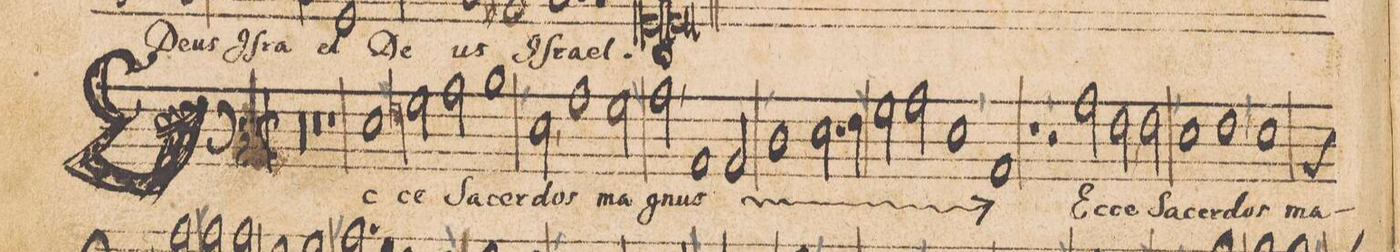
**kern	**text
*I"BASSVS.	*
*clefF3	*
*k[]	*
*met(C|)	*
*M2/1	*
00r	.
=2-	=2-
=3-	=3-
0r	.
=4-	=4-
1r	.
1G,<	Ec-
=5-	=5-
*2\right	*
2Bn\	-ce
2c\	Sa-
1d,<	-cer-
=6-	=6-
2G,<\	-dos
1c	ma-
2B,<\	.
=7-	=7-
2c,<\	-gnus
*	*ij
1C	Ec-
2C,</	-ce
=8-	=8-
1F	Sa-
2.G\	-cer-
4A,<\	.
=9-	=9-
2B\	.
2c\	-dos
1G,<	ma-
=10-	=10-
1C	-gnus
*	*Xij
1r	.
=11-	=11-
2r	.
2c\	Ec-
2A,<\	-ce
2A,<\	Sa-
=12-	=12-
1G	-cer-
1A,<	-dos
=13-	=13-
1G	ma-
*custos:C	*
*-	*-
